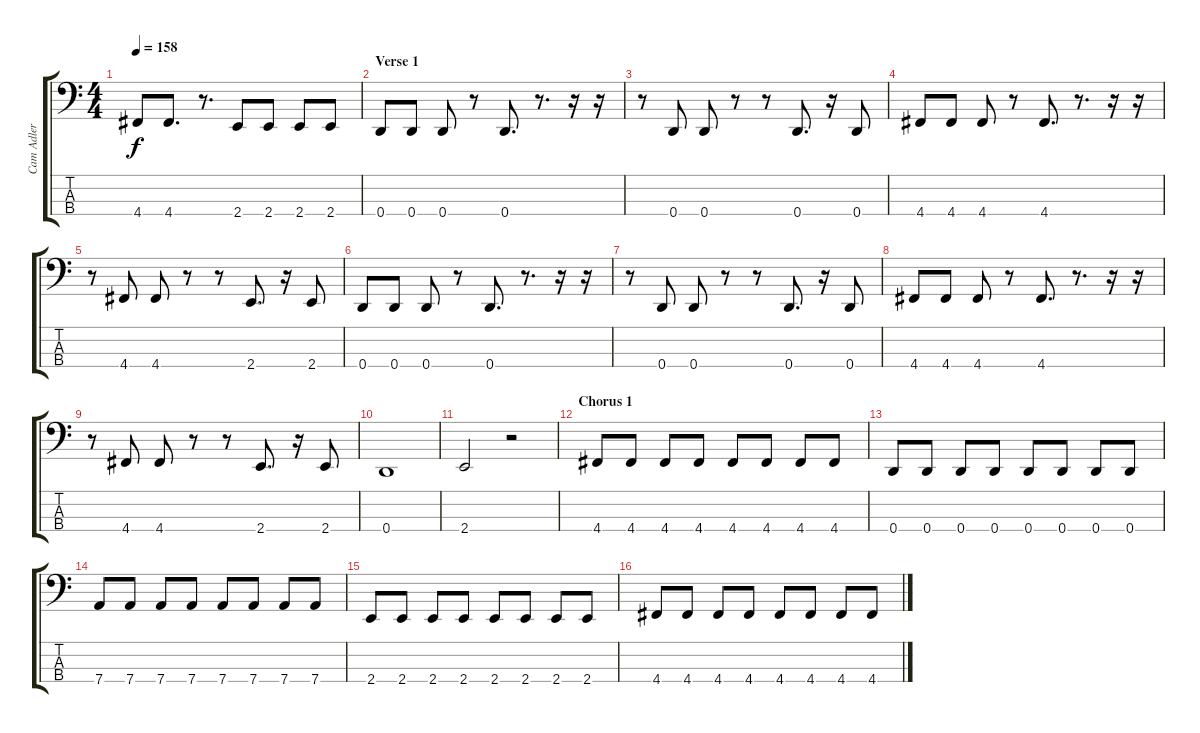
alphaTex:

\track ("Cam Adler" "Cam Adler") {instrument electricbassfinger}
\staff {score tabs}
\tuning (G2 D2 A1 D1) {hide}
\ts (4 4)
\tempo 158
\clef f4
\ks c
4.4.8{dy f} 4.4.8{d} r.8{d} 2.4.8 2.4.8 2.4.8 2.4.8 |
\section ("" "Verse 1")
0.4.8 0.4.8 0.4.8 r.8 0.4.8{d} r.8{d} r.16 r.16 |
r.8 0.4.8 0.4.8 r.8 r.8 0.4.8{d} r.16 0.4.8 |
4.4.8 4.4.8 4.4.8 r.8 4.4.8{d} r.8{d} r.16 r.16 |
r.8 4.4.8 4.4.8 r.8 r.8 2.4.8{d} r.16 2.4.8 |
0.4.8 0.4.8 0.4.8 r.8 0.4.8{d} r.8{d} r.16 r.16 |
r.8 0.4.8 0.4.8 r.8 r.8 0.4.8{d} r.16 0.4.8 |
4.4.8 4.4.8 4.4.8 r.8 4.4.8{d} r.8{d} r.16 r.16 |
r.8 4.4.8 4.4.8 r.8 r.8 2.4.8{d} r.16 2.4.8 |
0.4.1 |
2.4.2 r.2 |
\section ("" "Chorus 1")
4.4.8 4.4.8 4.4.8 4.4.8 4.4.8 4.4.8 4.4.8 4.4.8 |
0.4.8 0.4.8 0.4.8 0.4.8 0.4.8 0.4.8 0.4.8 0.4.8 |
7.4.8 7.4.8 7.4.8 7.4.8 7.4.8 7.4.8 7.4.8 7.4.8 |
2.4.8 2.4.8 2.4.8 2.4.8 2.4.8 2.4.8 2.4.8 2.4.8 |
4.4.8 4.4.8 4.4.8 4.4.8 4.4.8 4.4.8 4.4.8 4.4.8
